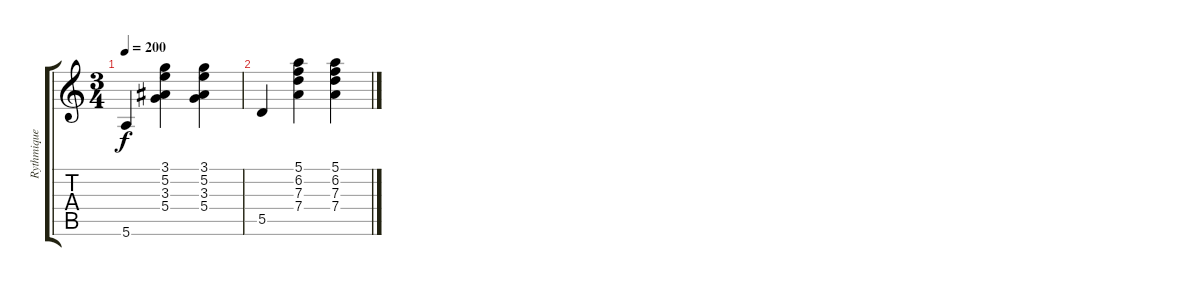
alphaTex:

\track ("Rythmique" "Rythmique") {instrument acousticguitarnylon}
\staff {score tabs}
\tuning (E4 B3 G3 D3 A2 E2) {hide}
\ts (3 4)
\tempo 200
\clef g2
\ks c
5.6.4{dy f} (3.1 5.2 3.3 5.4).4 (3.1 5.2 3.3 5.4).4 |
5.5.4 (5.1 6.2 7.3 7.4).4 (5.1 6.2 7.3 7.4).4
